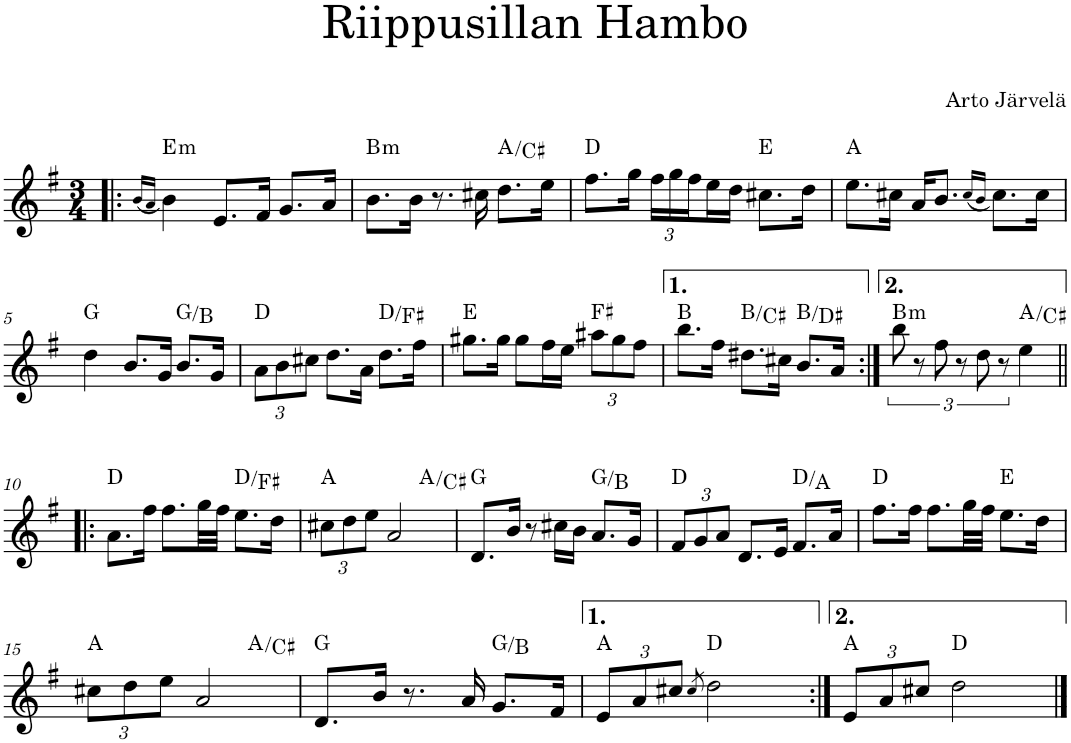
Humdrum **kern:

**kern	**harte
*part1	*part1
*staff1	*
*I"Piano	*
*I'Pno.	*
*clefG2	*
*k[f#]	*
*M3/4	*
=1!|:	=1!|:
(16qb/LL	.
16qa/JJ)	.
!	!LO:H:kt=m
4b\	E:min
8.e/L	.
16f#/Jk	.
8.g/L	.
16a/Jk	.
=2	=2
!	!LO:H:kt=m
8.b\L	B:min
16b\Jk	.
8.r	.
16cc#X\	.
8.dd\L	A:maj/3
16ee\Jk	.
=3	=3
8.ff#\L	D:maj
16gg\Jk	.
*Xbrackettup	*
24ff#\LL	.
24gg\	.
24ff#\	.
16ee\	.
16dd\JJ	.
8.cc#X\L	E:maj
16dd\Jk	.
=4	=4
8.ee\L	A:maj
16cc#X\Jk	.
16a/KL	.
8.b/J	.
(16qcc#/LL	.
16qb/JJ)	.
8.cc#\L	.
16cc#\Jk	.
!!LO:LB:g=z
=5	=5
4dd\	G:maj
8.b/L	.
16g/Jk	.
8.b/L	G:maj/3
16g/Jk	.
=6	=6
12a\L	D:maj
12b\	.
12cc#X\J	.
8.dd\L	.
16a\Jk	.
8.dd\L	D:maj/3
16ff#\Jk	.
=7	=7
8.gg#X\L	E:maj
16gg#\Jk	.
8gg#\L	.
16ff#\L	.
16ee\JJ	.
12aa#X\L	F#:maj
12gg#\	.
12ff#\J	.
=8	=8
8.bb\L	B:maj
16ff#\Jk	.
8.dd#X\L	B:maj/2
16cc#X\Jk	.
8.b/L	B:maj/3
16a/Jk	.
=9:|!	=9:|!
*brackettup	*
!	!LO:H:kt=m
12bb\	B:min
12r	.
12ff#\	.
12r	.
12dd\	.
12r	.
4ee\	A:maj/3
!!LO:LB:g=z
=10!|:	=10!|:
8.a\L	D:maj
16ff#\Jk	.
8.ff#\L	.
32gg\LL	.
32ff#\JJJ	.
8.ee\L	D:maj/3
16dd\Jk	.
=11	=11
*Xbrackettup	*
*^	*
12cc#X\L	2ryy	A:maj
12dd\	.	.
12ee\J	.	.
2a/	.	.
.	4ryy	A:maj/3
*v	*v	*
=12	=12
8.d/L	G:maj
16b/Jk	.
8r	.
16cc#X\LL	.
16b\JJ	.
8.a/L	G:maj/3
16g/Jk	.
=13	=13
12f#/L	D:maj
12g/	.
12a/J	.
8.d/L	.
16e/Jk	.
8.f#/L	D:maj/5
16a/Jk	.
=14	=14
8.ff#\L	D:maj
16ff#\Jk	.
8.ff#\L	.
32gg\LL	.
32ff#\JJJ	.
8.ee\L	E:maj
16dd\Jk	.
!!LO:LB:g=z
=15	=15
*^	*
12cc#X\L	2ryy	A:maj
12dd\	.	.
12ee\J	.	.
2a/	.	.
.	4ryy	A:maj/3
*v	*v	*
=16	=16
8.d/L	G:maj
16b/Jk	.
8.r	.
16a/	.
8.g/L	G:maj/3
16f#/Jk	.
=17	=17
12e/L	A:maj
12a/	.
12cc#X/J	.
8qcc#/	.
2dd\	D:maj
=18:|!	=18:|!
12e/L	A:maj
12a/	.
12cc#X/J	.
2dd\	D:maj
==	==
*-	*-
